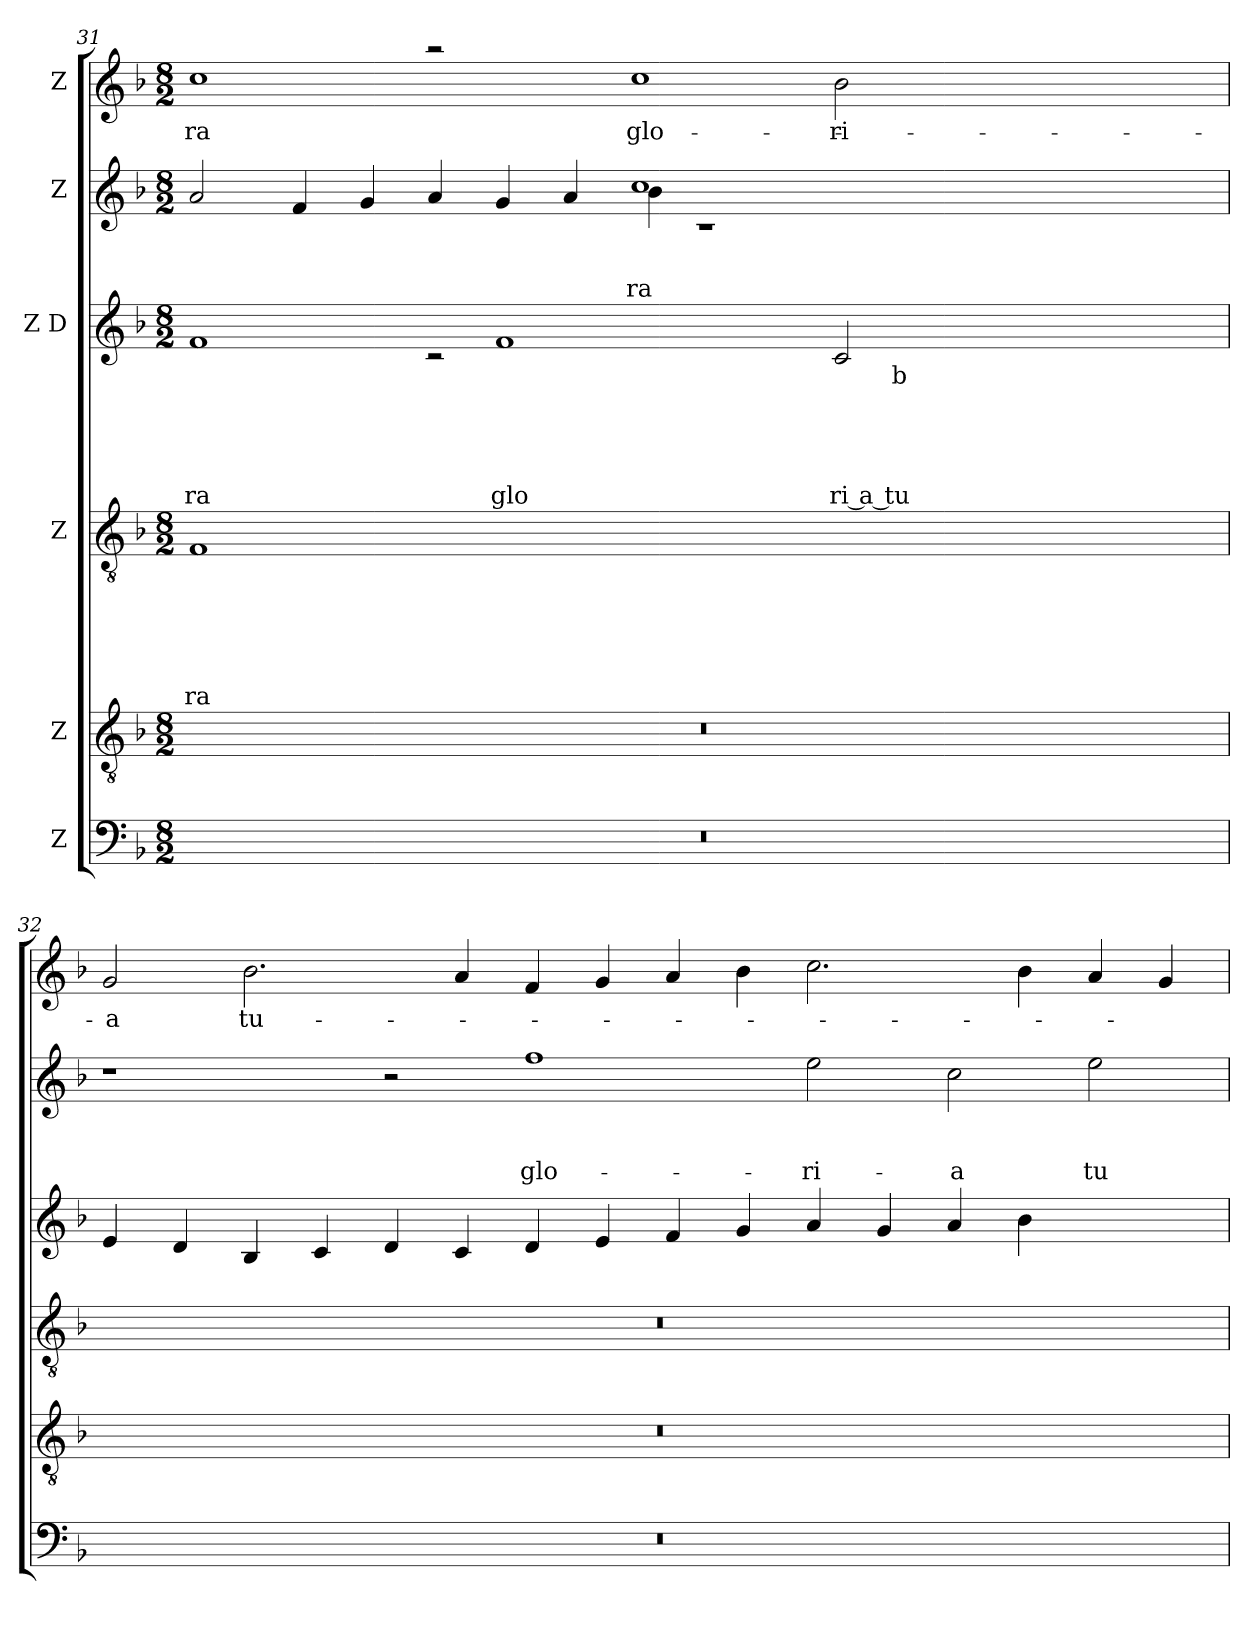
**kern	**kern	**kern	**text	**text	**text	**text	**text	**text	**kern	**text	**text	**text	**text	**text	**kern	**text	**text	**text	**kern	**text
*part6	*part5	*part4	*part4	*part4	*part4	*part4	*part4	*part4	*part3	*part3	*part3	*part3	*part3	*part3	*part2	*part2	*part2	*part2	*part1	*part1
*staff6	*staff5	*staff4	*staff4	*staff4	*staff4	*staff4	*staff4	*staff4	*staff3	*staff3	*staff3	*staff3	*staff3	*staff3	*staff2	*staff2	*staff2	*staff2	*staff1	*staff1
*I"Z	*I"Z	*I"Z	*	*	*	*	*	*	*I"Z D	*	*	*	*	*	*I"Z	*	*	*	*I"Z	*
!!LO:LB:g=z
*clefF4	*clefGv2	*clefGv2	*	*	*	*	*	*	*clefG2	*	*	*	*	*	*clefG2	*	*	*	*clefG2	*
*k[b-]	*k[b-]	*k[b-]	*	*	*	*	*	*	*k[b-]	*	*	*	*	*	*k[b-]	*	*	*	*k[b-]	*
*F:	*F:	*F:	*	*	*	*	*	*	*F:	*	*	*	*	*	*F:	*	*	*	*F:	*
*M8/2	*M8/2	*M8/2	*	*	*	*	*	*	*M8/2	*	*	*	*	*	*M8/2	*	*	*	*M8/2	*
=31	=31	=31	=31	=31	=31	=31	=31	=31	=31	=31	=31	=31	=31	=31	=31	=31	=31	=31	=31	=31
!	!	!	!	!	!	!	!	!LO:LY:b	!	!	!	!	!	!LO:LY:b	!	!	!	!	!	!LO:LY:b
*	*	*	*	*	*	*	*	*	*^	*	*	*	*	*	*^	*	*	*	*^	*
*	*	*	*	*	*	*	*	*	*	*^	*	*	*	*	*	*	*	*	*	*	*	*	*
*	*	*	*	*	*	*	*	*	*	*	*^	*	*	*	*	*	*	*	*	*	*	*	*	*
00r	00r	1F	.	.	.	.	.	-ra	2ryy	1f	1ryy	0ryy	.	.	.	.	-ra	2a/	1..ryy	.	.	.	1cc	0ryy	-ra
.	.	.	.	.	.	.	.	.	1ryy	.	.	.	.	.	.	.	.	4f/	.	.	.	.	.	.	.
.	.	.	.	.	.	.	.	.	.	.	.	.	.	.	.	.	.	4g/	.	.	.	.	.	.	.
.	.	0.ryy	.	.	.	.	.	.	.	2rc	4ryy	.	.	.	.	.	.	4a/	.	.	.	.	2raa	.	.
!	!	!	!	!	!	!	!	!	!	!	!	!	!	!	!	!	!LO:LY:b	!	!	!	!	!	!	!	!
.	.	.	.	.	.	.	.	.	.	.	1f	.	.	.	.	.	glo-	4g/	.	.	.	.	.	.	.
.	.	.	.	.	.	.	.	.	1ryy	1ryy	.	.	.	.	.	.	.	4a/	.	.	.	.	4ryy	.	.
!	!	!	!	!	!	!	!	!	!	!	!	!	!	!	!	!	!	!	!	!	!	!LO:LY:b	!	!	!LO:LY:b
.	.	.	.	.	.	.	.	.	.	.	.	.	.	.	.	.	.	1cc	4b-\	.	.	-ra	1cc	.	glo-
.	.	.	.	.	.	.	.	.	.	.	.	2ryy	.	.	.	.	.	.	1rc	.	.	.	.	2ryy	.
.	.	.	.	.	.	.	.	.	.	.	4..ryy	.	.	.	.	.	.	.	.	.	.	.	.	.	.
!	!	!	!	!	!	!	!	!	!	!	!	!	!	!	!	!	!LO:LY:b:rj	!	!	!	!	!	!	!	!LO:LY:b
.	.	.	.	.	.	.	.	.	1.ryy	1.ryy	.	2c/	.	.	.	.	-ri a tu-	.	.	.	.	.	.	2b-\	-ri-
!	!	!	!	!	!	!	!	!	!	!	!LO:TX:b:t=b	!	!	!	!	!	!	!	!	!	!	!	!	!	!
.	.	.	.	.	.	.	.	.	.	.	1ryy	.	.	.	.	.	.	.	.	.	.	.	.	.	.
.	.	.	.	.	.	.	.	.	.	.	.	.	.	.	.	.	.	1ryy	.	.	.	.	1ryy	.	.
.	.	.	.	.	.	.	.	.	.	.	.	1ryy	.	.	.	.	.	.	1ryy	.	.	.	.	1ryy	.
.	.	.	.	.	.	.	.	.	.	.	4ryy	.	.	.	.	.	.	.	.	.	.	.	.	.	.
.	.	.	.	.	.	.	.	.	.	.	.	.	.	.	.	.	.	4ryy	.	.	.	.	4ryy	.	.
.	.	.	.	.	.	.	.	.	.	.	16ryy	.	.	.	.	.	.	.	.	.	.	.	.	.	.
*	*	*	*	*	*	*	*	*	*	*	*v	*v	*	*	*	*	*	*	*	*	*	*	*v	*v	*
*	*	*	*	*	*	*	*	*	*	*	*	*	*	*	*	*	*v	*v	*	*	*	*	*
=32	=32	=32	=32	=32	=32	=32	=32	=32	=32	=32	=32	=32	=32	=32	=32	=32	=32	=32	=32	=32	=32	=32
!	!	!	!	!	!	!	!	!	!	!	!	!	!	!	!	!	!	!	!	!	!	!LO:LY:b
*	*	*	*	*	*	*	*	*	*v	*v	*v	*	*	*	*	*	*	*	*	*	*	*
00r	00r	00r	.	.	.	.	.	.	4e/	.	.	.	.	.	1r	.	.	.	2g/	-a
.	.	.	.	.	.	.	.	.	4d/	.	.	.	.	.	.	.	.	.	.	.
!	!	!	!	!	!	!	!	!	!	!	!	!	!	!	!	!	!	!	!	!LO:LY:b
.	.	.	.	.	.	.	.	.	4B-/	.	.	.	.	.	.	.	.	.	2.b-\	tu-
.	.	.	.	.	.	.	.	.	4c/	.	.	.	.	.	.	.	.	.	.	.
.	.	.	.	.	.	.	.	.	4d/	.	.	.	.	.	2r	.	.	.	.	.
.	.	.	.	.	.	.	.	.	4c/	.	.	.	.	.	.	.	.	.	4a/	.
!	!	!	!	!	!	!	!	!	!	!	!	!	!	!	!	!	!	!LO:LY:b	!	!
.	.	.	.	.	.	.	.	.	4d/	.	.	.	.	.	1ff	.	.	glo-	4f/	.
.	.	.	.	.	.	.	.	.	4e/	.	.	.	.	.	.	.	.	.	4g/	.
.	.	.	.	.	.	.	.	.	4f/	.	.	.	.	.	.	.	.	.	4a/	.
.	.	.	.	.	.	.	.	.	4g/	.	.	.	.	.	.	.	.	.	4b-\	.
!	!	!	!	!	!	!	!	!	!	!	!	!	!	!	!	!	!	!LO:LY:b	!	!
.	.	.	.	.	.	.	.	.	4a/	.	.	.	.	.	2ee\	.	.	-ri-	2.cc\	.
.	.	.	.	.	.	.	.	.	4g/	.	.	.	.	.	.	.	.	.	.	.
!	!	!	!	!	!	!	!	!	!	!	!	!	!	!	!	!	!	!LO:LY:b	!	!
.	.	.	.	.	.	.	.	.	4a/	.	.	.	.	.	2cc\	.	.	-a	.	.
.	.	.	.	.	.	.	.	.	4b-\	.	.	.	.	.	.	.	.	.	4b-\	.
!	!	!	!	!	!	!	!	!	!	!	!	!	!	!	!	!	!	!LO:LY:b	!	!
.	.	.	.	.	.	.	.	.	2ryy	.	.	.	.	.	2ee\	.	.	tu-	4a/	.
.	.	.	.	.	.	.	.	.	.	.	.	.	.	.	.	.	.	.	4g/	.
=	=	=	=	=	=	=	=	=	=	=	=	=	=	=	=	=	=	=	=	=
*-	*-	*-	*-	*-	*-	*-	*-	*-	*-	*-	*-	*-	*-	*-	*-	*-	*-	*-	*-	*-
